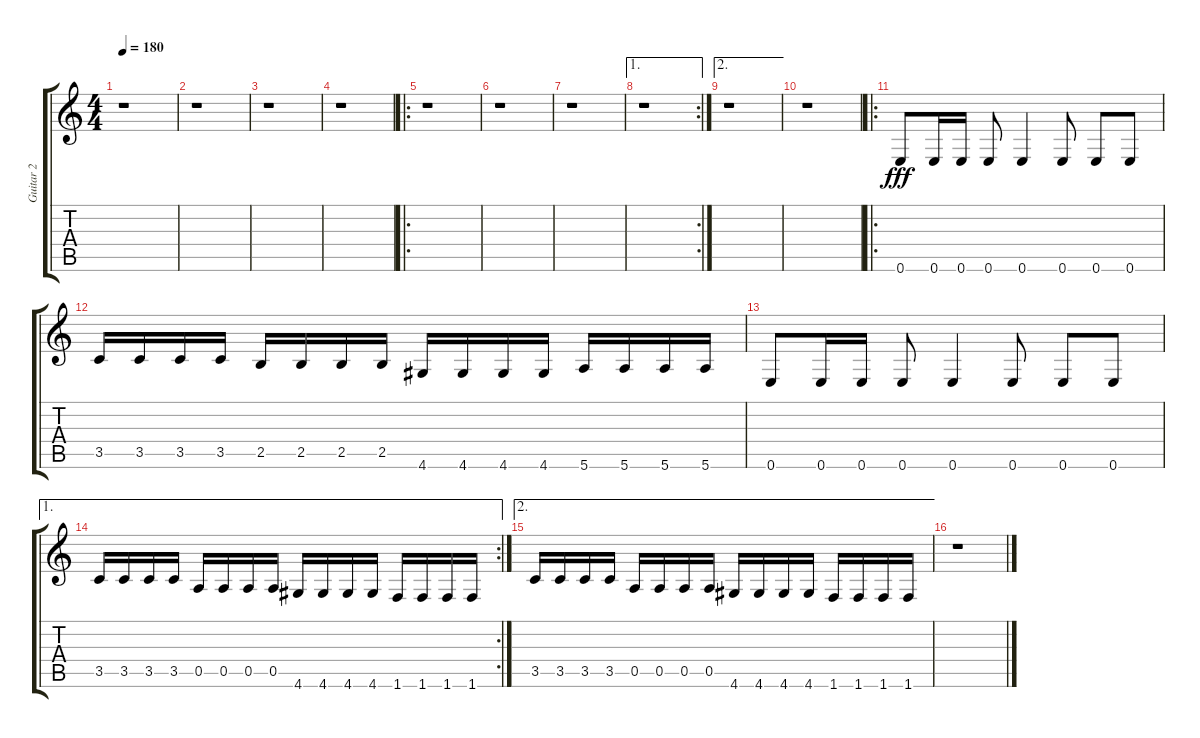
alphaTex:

\track ("Guitar 2" "Guitar 2") {instrument distortionguitar}
\staff {score tabs}
\tuning (E4 B3 G3 D3 A2 E2) {hide}
\ts (4 4)
\tempo 180
\clef g2
\ks c
r.1{dy f} |
r.1 |
r.1 |
r.1 |
\ro
r.1 |
r.1 |
r.1 |
\ae 1
\rc 2
r.1 |
\ae 2
r.1 |
r.1 |
\ro
0.6.8{dy fff} 0.6.16 0.6.16 0.6.8 0.6.4 0.6.8 0.6.8 0.6.8 |
3.5.16 3.5.16 3.5.16 3.5.16 2.5.16 2.5.16 2.5.16 2.5.16 4.6.16 4.6.16 4.6.16 4.6.16 5.6.16 5.6.16 5.6.16 5.6.16 |
0.6.8 0.6.16 0.6.16 0.6.8 0.6.4 0.6.8 0.6.8 0.6.8 |
\ae 1
\rc 2
3.5.16 3.5.16 3.5.16 3.5.16 0.5.16 0.5.16 0.5.16 0.5.16 4.6.16 4.6.16 4.6.16 4.6.16 1.6.16 1.6.16 1.6.16 1.6.16 |
\ae 2
3.5.16 3.5.16 3.5.16 3.5.16 0.5.16 0.5.16 0.5.16 0.5.16 4.6.16 4.6.16 4.6.16 4.6.16 1.6.16 1.6.16 1.6.16 1.6.16 |
r.1
